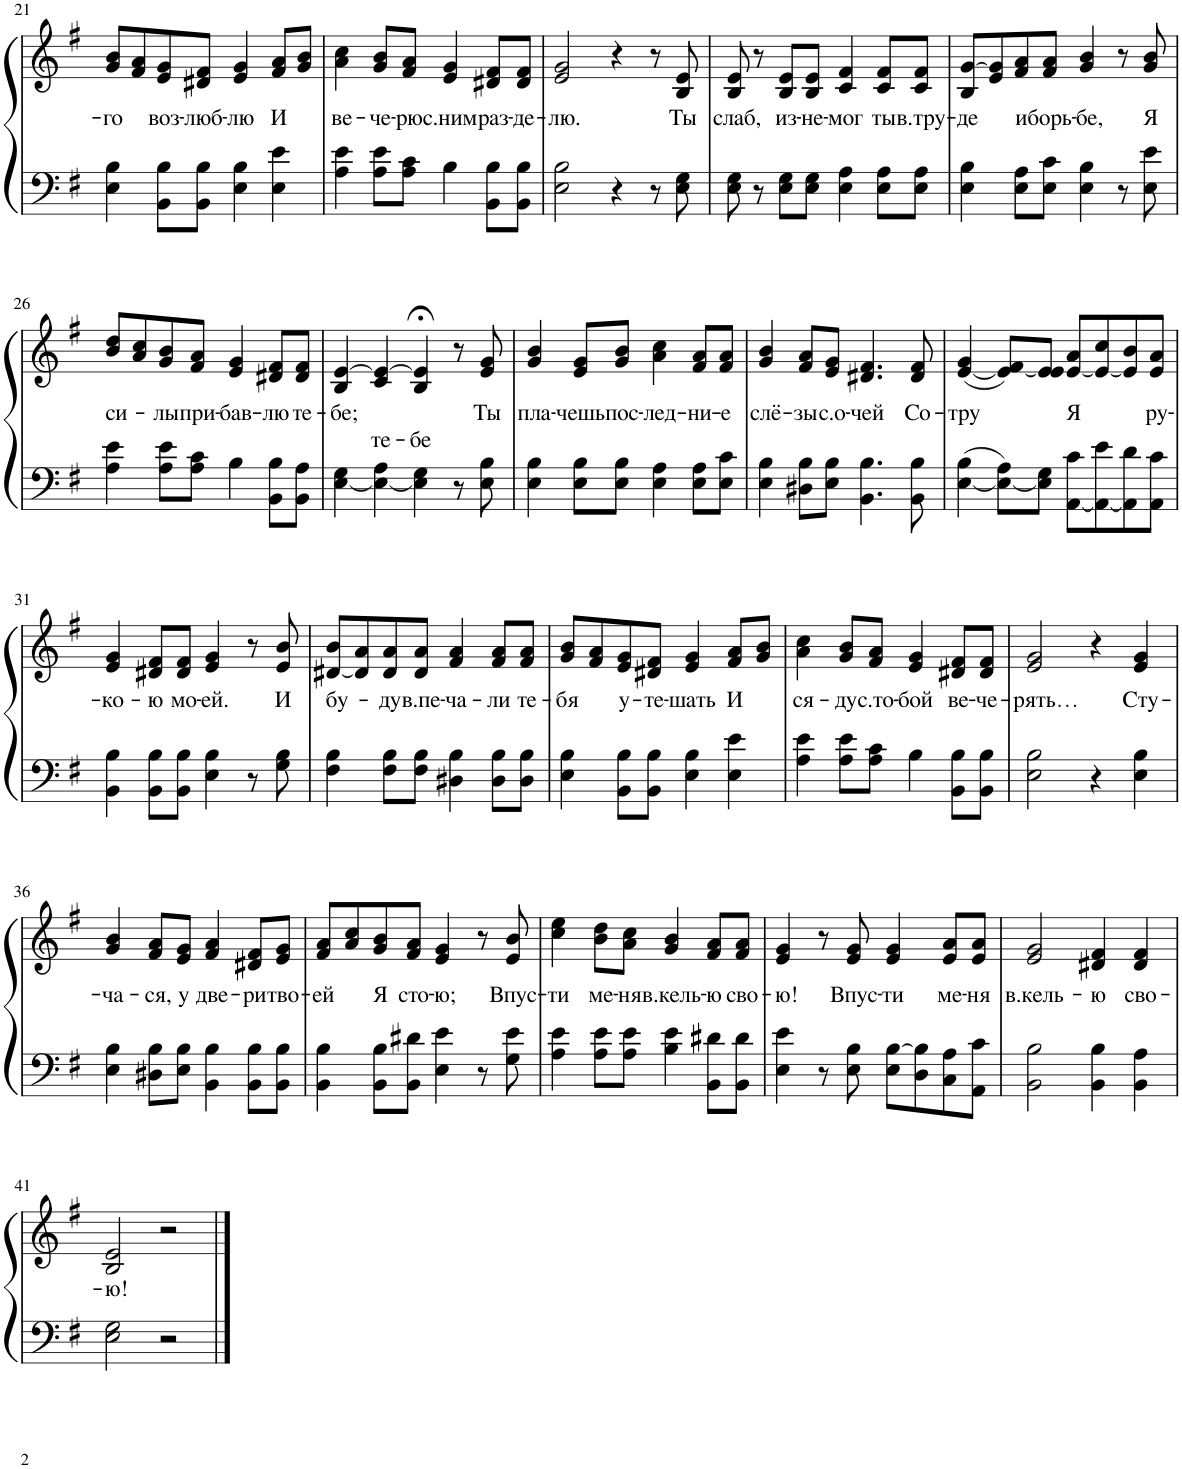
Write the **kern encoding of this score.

**kern	**text	**kern	**text
*part1	*part1	*part1	*part1
*staff2	*staff2	*staff1	*staff1
*I"Piano	*	*	*
*I'Pno.	*	*	*
!!LO:PB:g=z
*clefF4	*	*clefG2	*
*k[f#]	*	*k[f#]	*
*M4/4	*	*M4/4	*
*met(c)	*	*met(c)	*
=21	=21	=21	=21
!	!	!	!LO:LY:b
4E\ 4B\	.	8g/ 8b/L	-го
.	.	8f#/ 8a/	.
!	!	!	!LO:LY:b
8BB\ 8B\L	.	8e/ 8g/	воз-
!	!	!	!LO:LY:b
8BB\ 8B\J	.	8d#X/ 8f#/J	-люб-
!	!	!	!LO:LY:b
4E\ 4B\	.	4e/ 4g/	-лю
!	!	!	!LO:LY:b
4E\ 4e\	.	8f#/ 8a/L	И
.	.	8g/ 8b/J	.
=22	=22	=22	=22
!	!	!	!LO:LY:b
4A\ 4e\	.	4a\ 4cc\	ве-
!	!	!	!LO:LY:b
8A\ 8e\L	.	8g/ 8b/L	-че-
!	!	!	!LO:LY:b
8A\ 8c\J	.	8f#/ 8a/J	-рю
!	!	!	!LO:LY:b
4B\	.	4e/ 4g/	с.ним
!	!	!	!LO:LY:b
8BB\ 8B\L	.	8d#X/ 8f#/L	раз-
!	!	!	!LO:LY:b
8BB\ 8B\J	.	8d#/ 8f#/J	-де-
=23	=23	=23	=23
!	!	!	!LO:LY:b
2E\ 2B\	.	2e/ 2g/	-лю.
4r	.	4r	.
8r	.	8r	.
!	!	!	!LO:LY:b
8E\ 8G\	.	8B/ 8e/	Ты
=24	=24	=24	=24
!	!	!	!LO:LY:b
8E\ 8G\	.	8B/ 8e/	слаб,
8r	.	8r	.
!	!	!	!LO:LY:b
8E\ 8G\L	.	8B/ 8e/L	из-
!	!	!	!LO:LY:b
8E\ 8G\J	.	8B/ 8e/J	-не-
!	!	!	!LO:LY:b
4E\ 4A\	.	4c/ 4f#/	-мог
!	!	!	!LO:LY:b
8E\ 8A\L	.	8c/ 8f#/L	ты
!	!	!	!LO:LY:b
8E\ 8A\J	.	8c/ 8f#/J	в.тру-
=25	=25	=25	=25
!	!	!	!LO:LY:b
4E\ 4B\	.	8B/ [8g/L	-де
.	.	8e/ 8g/]	.
!	!	!	!LO:LY:b
8E\ 8A\L	.	8f#/ 8a/	и
!	!	!	!LO:LY:b
8E\ 8c\J	.	8f#/ 8a/J	борь-
!	!	!	!LO:LY:b
4E\ 4B\	.	4g/ 4b/	-бе,
8r	.	8r	.
!	!	!	!LO:LY:b
8E\ 8e\	.	8g/ 8b/	Я
!!LO:LB:g=z
=26	=26	=26	=26
!	!	!	!LO:LY:b
4A\ 4e\	.	8b/ 8dd/L	си-
.	.	8a/ 8cc/	.
!	!	!	!LO:LY:b
8A\ 8e\L	.	8g/ 8b/	-лы
!	!	!	!LO:LY:b
8A\ 8c\J	.	8f#/ 8a/J	при-
!	!	!	!LO:LY:b
4B\	.	4e/ 4g/	-бав-
!	!	!	!LO:LY:b
8BB\ 8B\L	.	8d#X/ 8f#/L	-лю
!	!	!	!LO:LY:b
8BB\ 8A\J	.	8d#/ 8f#/J	те-
=27	=27	=27	=27
!	!	!	!LO:LY:b
[4E\ 4G\	.	4B/ [4e/	-бе;
!	!LO:LY:a	!	!
4E\_ 4A\	те-	4c/ 4e/_	.
!	!LO:LY:a	!	!
4E\] 4G\	-бе	4B/;< 4e/];<	.
8r	.	8r	.
!	!	!	!LO:LY:b
8E\ 8B\	.	8e/ 8g/	Ты
=28	=28	=28	=28
!	!	!	!LO:LY:b
4E\ 4B\	.	4g/ 4b/	пла-
!	!	!	!LO:LY:b
8E\ 8B\L	.	8e/ 8g/L	-чешь
!	!	!	!LO:LY:b
8E\ 8B\J	.	8g/ 8b/J	пос-
!	!	!	!LO:LY:b
4E\ 4A\	.	4a\ 4cc\	-лед-
!	!	!	!LO:LY:b
8E\ 8A\L	.	8f#/ 8a/L	-ни-
!	!	!	!LO:LY:b
8E\ 8c\J	.	8f#/ 8a/J	-е
=29	=29	=29	=29
!	!	!	!LO:LY:b
4E\ 4B\	.	4g/ 4b/	слё-
!	!	!	!LO:LY:b
8D#X\ 8B\L	.	8f#/ 8a/L	-зы
!	!	!	!LO:LY:b
8E\ 8B\J	.	8e/ 8g/J	с.о-
!	!	!	!LO:LY:b
4.BB\ 4.B\	.	4.d#X/ 4.f#/	-чей
!	!	!	!LO:LY:b
8BB\ 8B\	.	8d#/ 8f#/	Со-
=30	=30	=30	=30
!	!	!	!LO:LY:b
[4E\ 4B\	.	([4e/ 4g/	-тру
8E\_ 8A\L	.	8e/_ 8f#/L)	.
8E\] 8G\J	.	8e/] 8e/J	.
!	!	!	!LO:LY:b
[8AA\ 8c\L	.	[8e/ 8a/L	Я
8AA\_ 8e\	.	8e/_ 8cc/	.
8AA\] 8d\	.	8e/] 8b/	.
!	!	!	!LO:LY:b
8AA\ 8c\J	.	8e/ 8a/J	ру-
!!LO:LB:g=z
=31	=31	=31	=31
!	!	!	!LO:LY:b
4BB\ 4B\	.	4e/ 4g/	-ко-
!	!	!	!LO:LY:b
8BB\ 8B\L	.	8d#X/ 8f#/L	-ю
!	!	!	!LO:LY:b
8BB\ 8B\J	.	8d#/ 8f#/J	мо-
!	!	!	!LO:LY:b
4E\ 4B\	.	4e/ 4g/	-ей.
8r	.	8r	.
!	!	!	!LO:LY:b
8G\ 8B\	.	8e/ 8b/	И
=32	=32	=32	=32
!	!	!	!LO:LY:b
4F#\ 4B\	.	[8d#X/ 8b/L	бу-
.	.	8d#/] 8a/	.
!	!	!	!LO:LY:b
8F#\ 8B\L	.	8d#/ 8a/	-ду
!	!	!	!LO:LY:b
8F#\ 8B\J	.	8d#/ 8a/J	в.пе-
!	!	!	!LO:LY:b
4D#X\ 4B\	.	4f#/ 4a/	-ча-
!	!	!	!LO:LY:b
8D#\ 8B\L	.	8f#/ 8a/L	-ли
!	!	!	!LO:LY:b
8D#\ 8B\J	.	8f#/ 8a/J	те-
=33	=33	=33	=33
!	!	!	!LO:LY:b
4E\ 4B\	.	8g/ 8b/L	-бя
.	.	8f#/ 8a/	.
!	!	!	!LO:LY:b
8BB\ 8B\L	.	8e/ 8g/	у-
!	!	!	!LO:LY:b
8BB\ 8B\J	.	8d#X/ 8f#/J	-те-
!	!	!	!LO:LY:b
4E\ 4B\	.	4e/ 4g/	-шать
!	!	!	!LO:LY:b
4E\ 4e\	.	8f#/ 8a/L	И
.	.	8g/ 8b/J	.
=34	=34	=34	=34
!	!	!	!LO:LY:b
4A\ 4e\	.	4a\ 4cc\	ся-
!	!	!	!LO:LY:b
8A\ 8e\L	.	8g/ 8b/L	-ду
!	!	!	!LO:LY:b
8A\ 8c\J	.	8f#/ 8a/J	с.то-
!	!	!	!LO:LY:b
4B\	.	4e/ 4g/	-бой
!	!	!	!LO:LY:b
8BB\ 8B\L	.	8d#X/ 8f#/L	ве-
!	!	!	!LO:LY:b
8BB\ 8B\J	.	8d#/ 8f#/J	-че-
=35	=35	=35	=35
!	!	!	!LO:LY:b
2E\ 2B\	.	2e/ 2g/	-рять…
4r	.	4r	.
!	!	!	!LO:LY:b
4E\ 4B\	.	4e/ 4g/	Сту-
!!LO:LB:g=z
=36	=36	=36	=36
!	!	!	!LO:LY:b
4E\ 4B\	.	4g/ 4b/	-ча-
!	!	!	!LO:LY:b
8D#X\ 8B\L	.	8f#/ 8a/L	-ся,
!	!	!	!LO:LY:b
8E\ 8B\J	.	8e/ 8g/J	у
!	!	!	!LO:LY:b
4BB\ 4B\	.	4f#/ 4a/	две-
!	!	!	!LO:LY:b
8BB\ 8B\L	.	8d#X/ 8f#/L	-ри
!	!	!	!LO:LY:b
8BB\ 8B\J	.	8e/ 8g/J	тво-
=37	=37	=37	=37
!	!	!	!LO:LY:b
4BB\ 4B\	.	8f#/ 8a/L	-ей
.	.	8a/ 8cc/	.
!	!	!	!LO:LY:b
8BB\ 8B\L	.	8g/ 8b/	Я
!	!	!	!LO:LY:b
8BB\ 8d#X\J	.	8f#/ 8a/J	сто-
!	!	!	!LO:LY:b
4E\ 4e\	.	4e/ 4g/	-ю;
8r	.	8r	.
!	!	!	!LO:LY:b
8G\ 8e\	.	8e/ 8b/	Впус-
=38	=38	=38	=38
!	!	!	!LO:LY:b
4A\ 4e\	.	4cc\ 4ee\	-ти
!	!	!	!LO:LY:b
8A\ 8e\L	.	8b\ 8dd\L	ме-
!	!	!	!LO:LY:b
8A\ 8e\J	.	8a\ 8cc\J	-ня
!	!	!	!LO:LY:b
4B\ 4e\	.	4g/ 4b/	в.кель-
!	!	!	!LO:LY:b
8BB\ 8d#X\L	.	8f#/ 8a/L	-ю
!	!	!	!LO:LY:b
8BB\ 8d#\J	.	8f#/ 8a/J	сво-
=39	=39	=39	=39
!	!	!	!LO:LY:b
4E\ 4e\	.	4e/ 4g/	-ю!
8r	.	8r	.
!	!	!	!LO:LY:b
8E\ 8B\	.	8e/ 8g/	Впус-
!	!	!	!LO:LY:b
8E\ [8B\L	.	4e/ 4g/	-ти
8D\ 8B\]	.	.	.
!	!	!	!LO:LY:b
8C\ 8A\	.	8e/ 8a/L	ме-
!	!	!	!LO:LY:b
8AA\ 8c\J	.	8e/ 8a/J	-ня
=40	=40	=40	=40
!	!	!	!LO:LY:b
2BB\ 2B\	.	2e/ 2g/	в.кель-
!	!	!	!LO:LY:b
4BB\ 4B\	.	4d#X/ 4f#/	-ю
!	!	!	!LO:LY:b
4BB\ 4A\	.	4d#/ 4f#/	сво-
!!LO:LB:g=z
=41	=41	=41	=41
!	!	!	!LO:LY:b
2E\ 2G\	.	2B/ 2e/	-ю!
2r	.	2r	.
==	==	==	==
*-	*-	*-	*-
